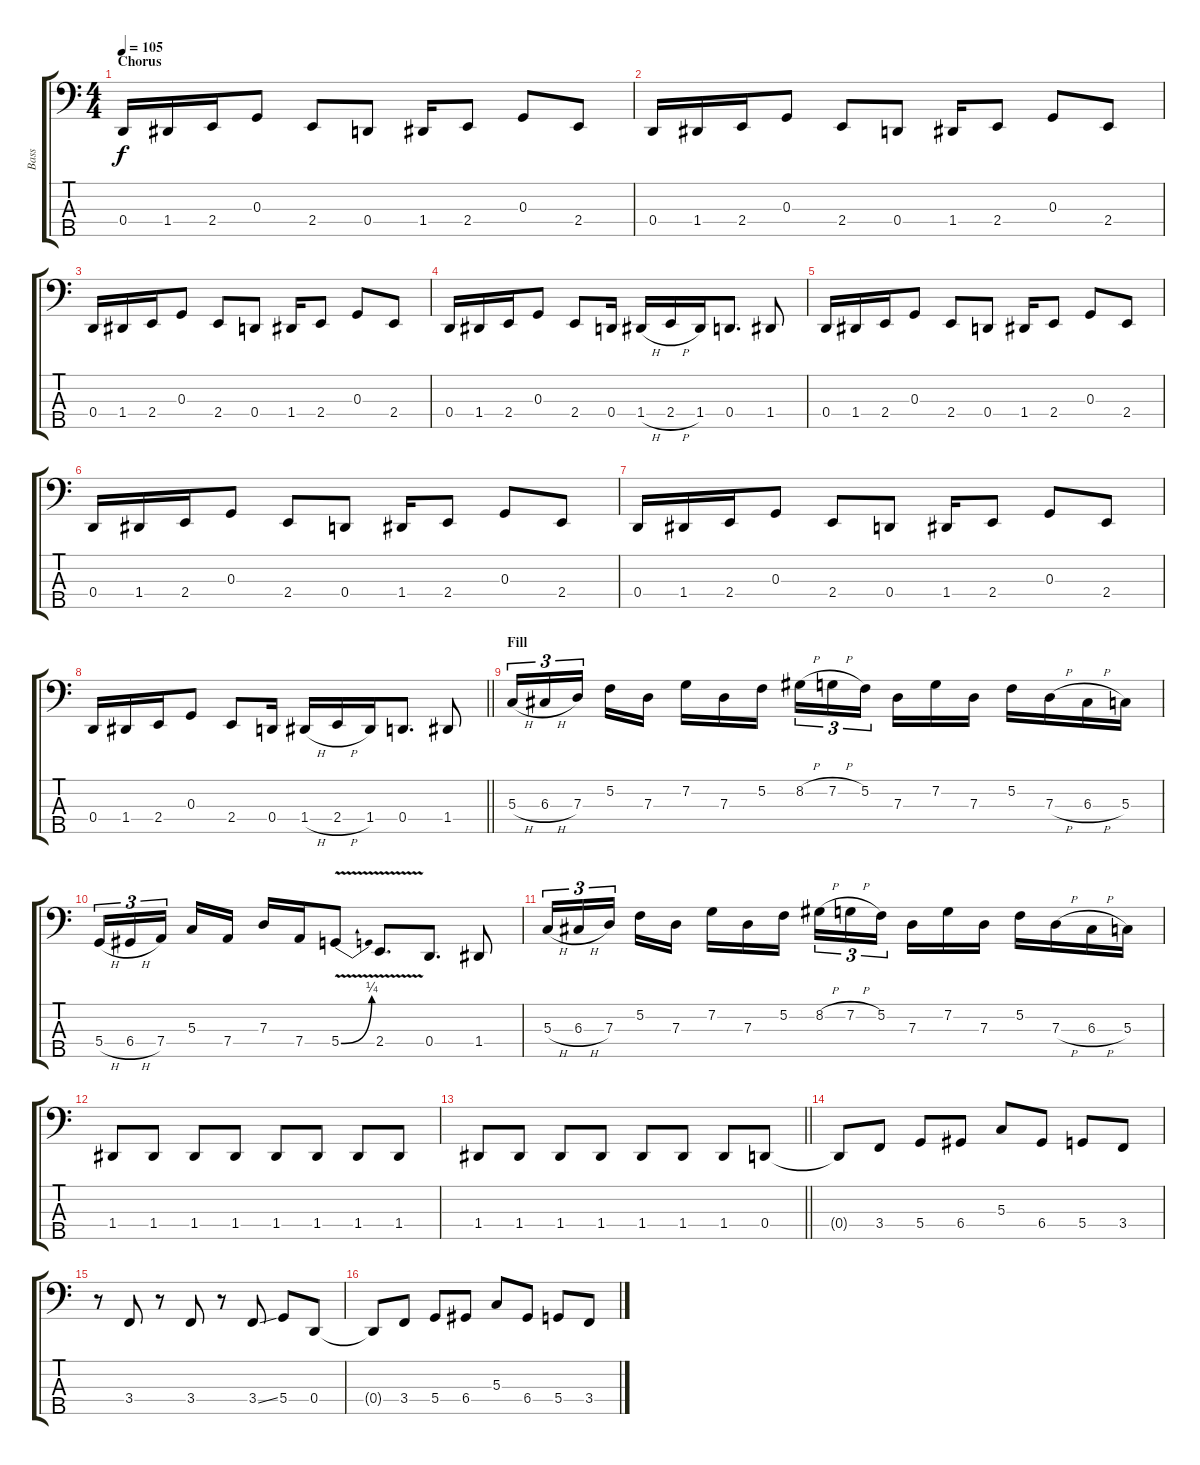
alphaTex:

\track ("Bass" "Bass") {instrument electricbassfinger}
\staff {score tabs}
\tuning (F2 C2 G1 D1 A0) {hide}
\ts (4 4)
\section ("" "Chorus")
\tempo 105
\clef f4
\ks c
0.4.16{dy f} 1.4.16 2.4.16 0.3.8 2.4.8 0.4.8 1.4.16 2.4.8 0.3.8 2.4.8 |
0.4.16 1.4.16 2.4.16 0.3.8 2.4.8 0.4.8 1.4.16 2.4.8 0.3.8 2.4.8 |
0.4.16 1.4.16 2.4.16 0.3.8 2.4.8 0.4.8 1.4.16 2.4.8 0.3.8 2.4.8 |
0.4.16 1.4.16 2.4.16 0.3.8 2.4.8 0.4.16 1.4{h}.16 2.4{h}.16 1.4.16 0.4.8{d} 1.4.8 |
0.4.16 1.4.16 2.4.16 0.3.8 2.4.8 0.4.8 1.4.16 2.4.8 0.3.8 2.4.8 |
0.4.16 1.4.16 2.4.16 0.3.8 2.4.8 0.4.8 1.4.16 2.4.8 0.3.8 2.4.8 |
0.4.16 1.4.16 2.4.16 0.3.8 2.4.8 0.4.8 1.4.16 2.4.8 0.3.8 2.4.8 |
\barLineRight lightlight
0.4.16 1.4.16 2.4.16 0.3.8 2.4.8 0.4.16 1.4{h}.16 2.4{h}.16 1.4.16 0.4.8{d} 1.4.8 |
\section ("" "Fill")
5.3{h}.16{tu (3 2)} 6.3{h}.16{tu (3 2)} 7.3.16{tu (3 2) beam splitsecondary} 5.2.16 7.3.16 7.2.16 7.3.16 5.2.16{beam splitsecondary} 8.2{h}.16{tu (3 2)} 7.2{h}.16{tu (3 2)} 5.2.16{tu (3 2) beam splitsecondary} 7.3.16 7.2.16 7.3.16 5.2.16 7.3{h}.16 6.3{h}.16 5.3.16 |
5.4{h}.16{tu (3 2)} 6.4{h}.16{tu (3 2)} 7.4.16{tu (3 2) beam splitsecondary} 5.3.16 7.4.16 7.3.16 7.4.16 5.4{be (bend 0 0 60 1) v}.8 2.4{v}.8{d} 0.4.8{d} 1.4.8 |
5.3{h}.16{tu (3 2)} 6.3{h}.16{tu (3 2)} 7.3.16{tu (3 2) beam splitsecondary} 5.2.16 7.3.16 7.2.16 7.3.16 5.2.16{beam splitsecondary} 8.2{h}.16{tu (3 2)} 7.2{h}.16{tu (3 2)} 5.2.16{tu (3 2) beam splitsecondary} 7.3.16 7.2.16 7.3.16 5.2.16 7.3{h}.16 6.3{h}.16 5.3.16 |
1.4.8 1.4.8 1.4.8 1.4.8 1.4.8 1.4.8 1.4.8 1.4.8 |
\barLineRight lightlight
1.4.8 1.4.8 1.4.8 1.4.8 1.4.8 1.4.8 1.4.8 0.4.8 |
0.4{t}.8 3.4.8 5.4.8 6.4.8 5.3.8 6.4.8 5.4.8 3.4.8 |
r.8 3.4.8 r.8 3.4.8 r.8 3.4{ss}.8 5.4.8 0.4.8 |
0.4{t}.8 3.4.8 5.4.8 6.4.8 5.3.8 6.4.8 5.4.8 3.4.8
